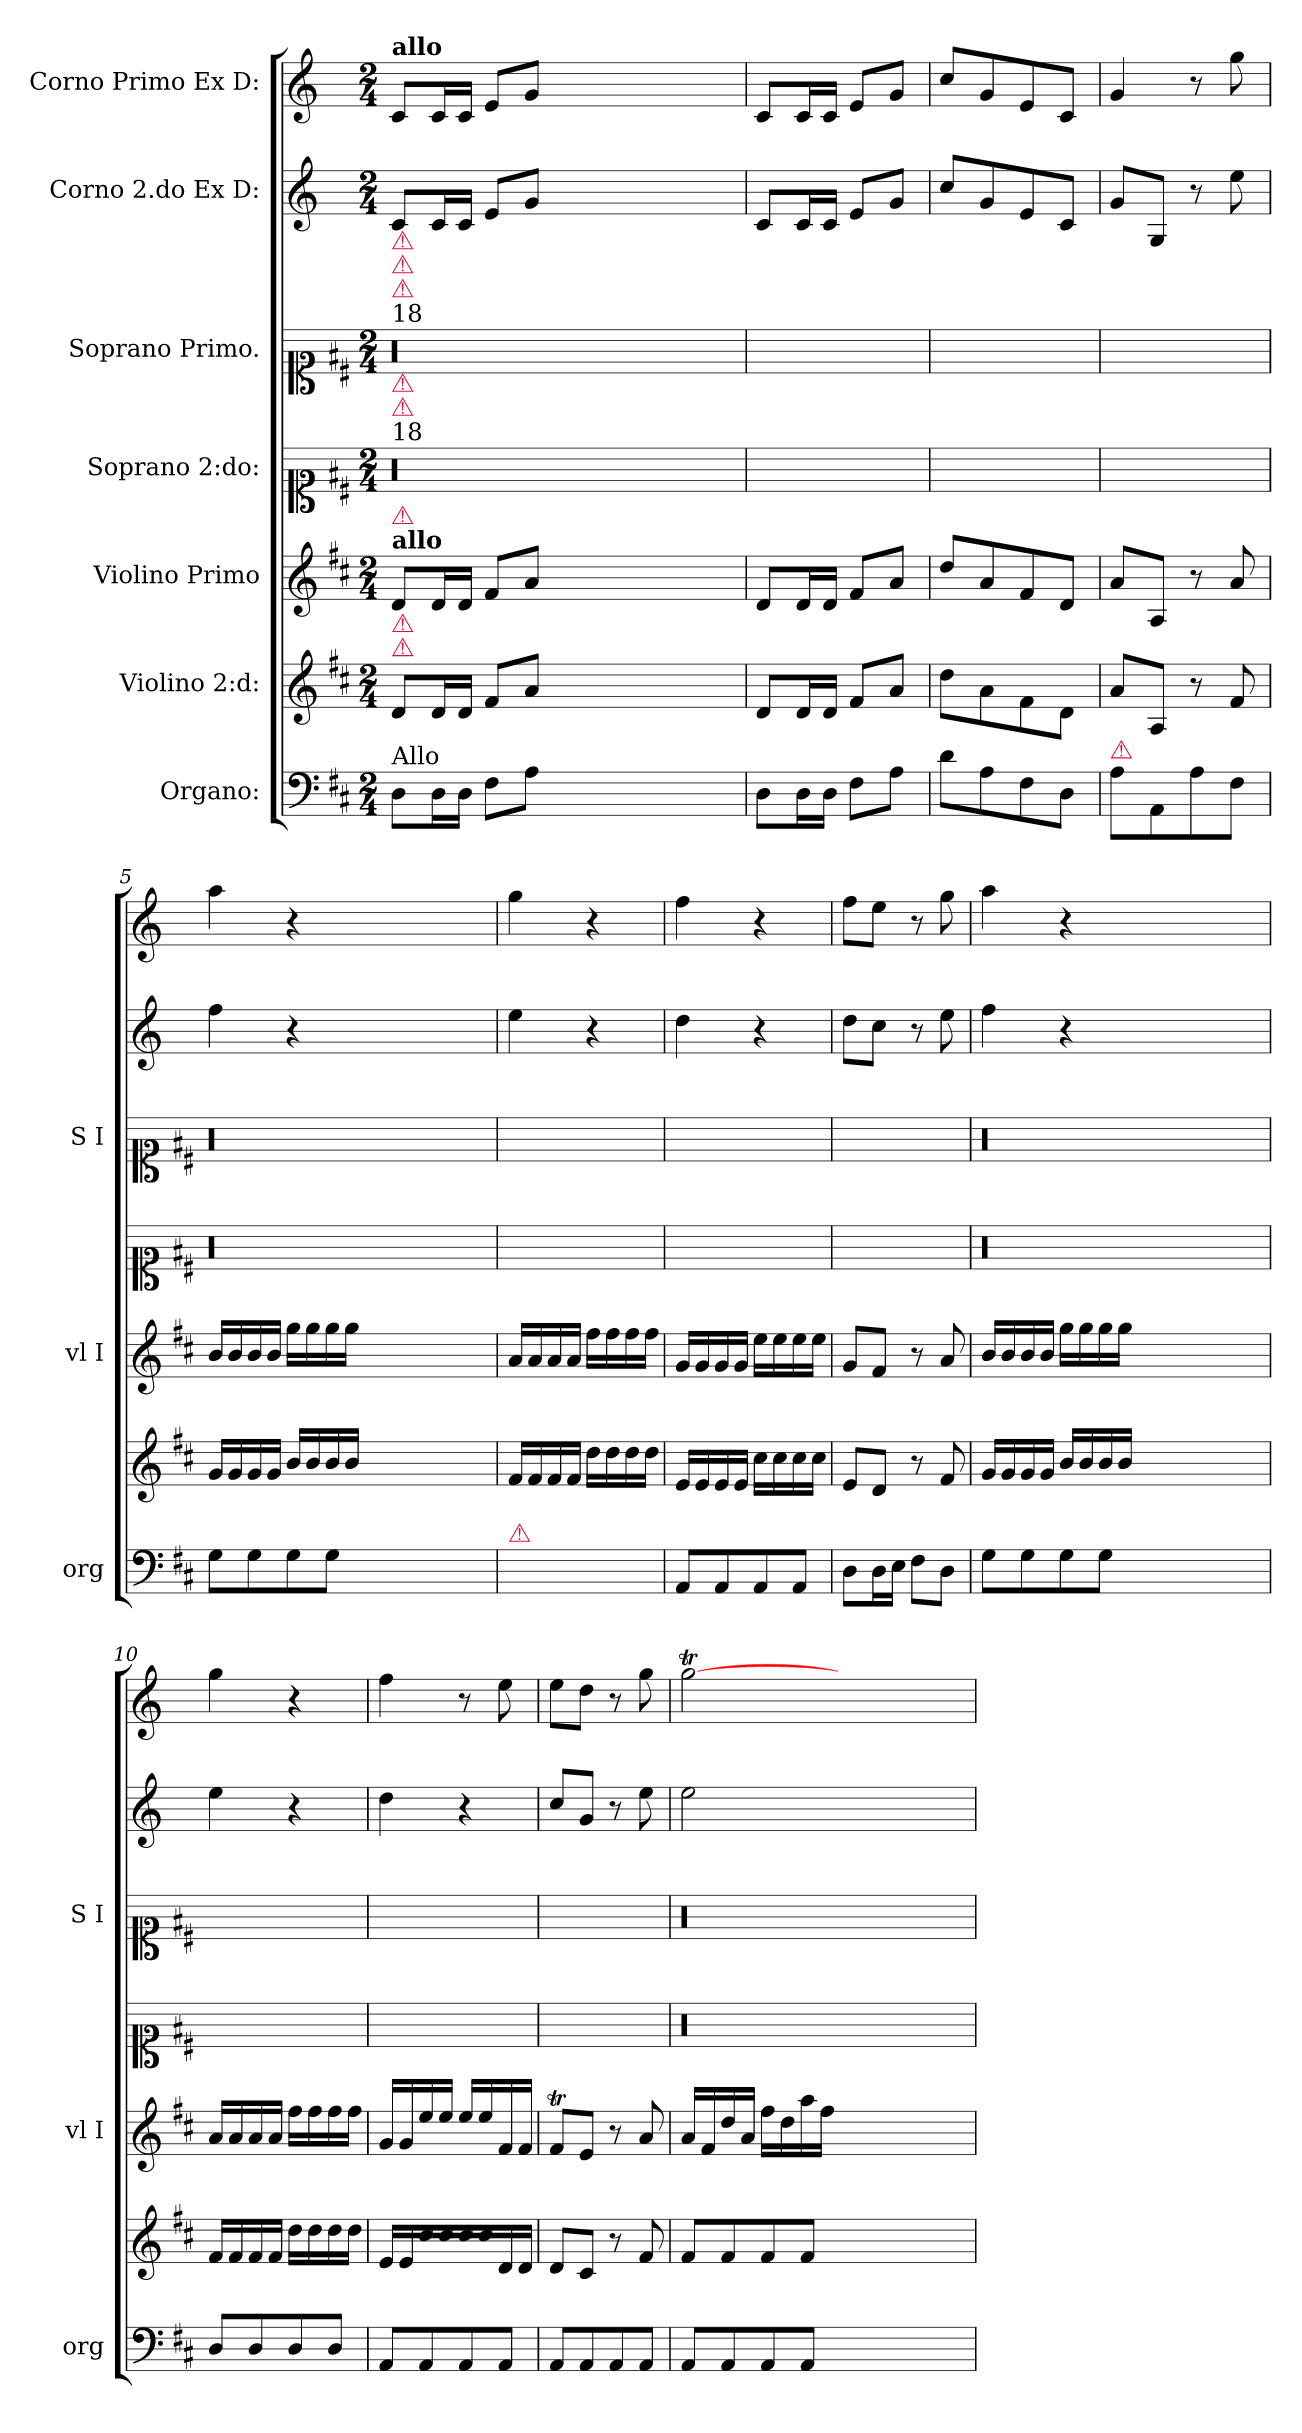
**kern	**kern	**kern	**kern	**kern	**kern	**kern
*part7	*part6	*part5	*part4	*part3	*part2	*part1
*staff7	*staff6	*staff5	*staff4	*staff3	*staff2	*staff1
*I"Organo:	*I"Violino 2:d:	*I"Violino Primo	*I"Soprano 2:do:	*I"Soprano Primo.	*I"Corno 2.do Ex D:	*I"Corno Primo Ex D:
*I'org	*	*I'vl I	*	*I'S I	*	*
*clefF4	*clefG2	*clefG2	*clefC1	*clefC1	*clefG2	*clefG2
*	*	*	*	*	*ITrd6c10	*ITrd6c10
*k[f#c#]	*k[f#c#]	*k[f#c#]	*k[f#c#]	*k[f#c#]	*k[f#c#]	*k[f#c#]
*M2/4	*M2/4	*M2/4	*M2/4	*M2/4	*M2/4	*M2/4
=1	=1	=1	=1	=1	=1	=1
!	!	!	!	!	!	!LO:TX:a:B:t=allo
!	!	!	!	!LO:TX:a:t=18	!	!
!	!	!	!	!LO:TX:a:color=crimson:t=⚠	!	!
!	!	!	!	!LO:TX:a:color=crimson:t=⚠	!	!
!	!	!	!	!LO:TX:a:color=crimson:t=⚠	!	!
!	!	!	!LO:TX:a:t=18	!	!	!
!	!	!	!LO:TX:a:color=crimson:t=⚠	!	!	!
!	!	!	!LO:TX:a:color=crimson:t=⚠	!	!	!
!	!	!LO:TX:a:B:t=allo	!	!	!	!
!	!	!LO:TX:a:color=crimson:t=⚠	!	!	!	!
!	!LO:TX:a:color=crimson:t=⚠	!	!	!	!	!
!	!LO:TX:a:color=crimson:t=⚠	!	!	!	!	!
!LO:TX:a:t=Allo	!	!	!	!	!	!
!	!	!	!LO:N:vis=00	!LO:N:vis=00	!	!
8D\L	8d/L	8d/L	0r	0r	8D/L	8D/L
16D\L	16d/L	16d/L	.	.	16D/L	16D/L
16D\JJ	16d/JJ	16d/JJ	.	.	16D/JJ	16D/JJ
8F#\L	8f#/L	8f#/L	.	.	8F#/L	8F#/L
8A\J	8a/J	8a/J	.	.	8A/J	8A/J
1.ryy	1.ryy	1.ryy	.	.	1.ryy	1.ryy
=2	=2	=2	=2	=2	=2	=2
8D\L	8d/L	8d/L	2ryy	2ryy	8D/L	8D/L
16D\L	16d/L	16d/L	.	.	16D/L	16D/L
16D\JJ	16d/JJ	16d/JJ	.	.	16D/JJ	16D/JJ
8F#\L	8f#/L	8f#/L	.	.	8F#/L	8F#/L
8A\J	8a/J	8a/J	.	.	8A/J	8A/J
=3	=3	=3	=3	=3	=3	=3
8d\L	8dd\L	8dd/L	2ryy	2ryy	8d/L	8d/L
8A\	8a\	8a/	.	.	8A/	8A/
8F#\	8f#\	8f#/	.	.	8F#/	8F#/
8D\J	8d\J	8d/J	.	.	8D/J	8D/J
=4	=4	=4	=4	=4	=4	=4
!LO:TX:a:color=crimson:t=⚠	!	!	!	!	!	!
8A\L	8a/L	8a/L	2ryy	2ryy	8A/L	4A/
8AA/	8A/J	8A/J	.	.	8AA/J	.
8A\	8r	8r	.	.	8r	8r
8F#\J	8f#/	8a/	.	.	8f#\	8a\
=5	=5	=5	=5	=5	=5	=5
!	!	!	!LO:N:vis=00	!LO:N:vis=00	!	!
8G\L	16g/LL	16b/LL	0r	0r	4g\	4b\
.	16g/	16b/	.	.	.	.
8G\	16g/	16b/	.	.	.	.
.	16g/JJ	16b/JJ	.	.	.	.
8G\	16b/LL	16gg\LL	.	.	4r	4r
.	16b/	16gg\	.	.	.	.
8G\J	16b/	16gg\	.	.	.	.
.	16b/JJ	16gg\JJ	.	.	.	.
1.ryy	1.ryy	1.ryy	.	.	1.ryy	1.ryy
=6	=6	=6	=6	=6	=6	=6
!LO:TX:a:color=crimson:t=⚠	!	!	!	!	!	!
2ryy	16f#/LL	16a/LL	2ryy	2ryy	4f#\	4a\
.	16f#/	16a/	.	.	.	.
.	16f#/	16a/	.	.	.	.
.	16f#/JJ	16a/JJ	.	.	.	.
.	16dd\LL	16ff#\LL	.	.	4r	4r
.	16dd\	16ff#\	.	.	.	.
.	16dd\	16ff#\	.	.	.	.
.	16dd\JJ	16ff#\JJ	.	.	.	.
=7	=7	=7	=7	=7	=7	=7
8AA/L	16e/LL	16g/LL	2ryy	2ryy	4e\	4g\
.	16e/	16g/	.	.	.	.
8AA/	16e/	16g/	.	.	.	.
.	16e/JJ	16g/JJ	.	.	.	.
8AA/	16cc#\LL	16ee\LL	.	.	4r	4r
.	16cc#\	16ee\	.	.	.	.
8AA/J	16cc#\	16ee\	.	.	.	.
.	16cc#\JJ	16ee\JJ	.	.	.	.
=8	=8	=8	=8	=8	=8	=8
8D\L	8e/L	8g/L	2ryy	2ryy	8e\L	8g\L
16D\L	8d/J	8f#/J	.	.	8d\J	8f#\J
16E\JJ	.	.	.	.	.	.
8F#\L	8r	8r	.	.	8r	8r
8D\J	8f#/	8a/	.	.	8f#\	8a\
=9	=9	=9	=9	=9	=9	=9
!	!	!	!LO:N:vis=00	!LO:N:vis=00	!	!
8G\L	16g/LL	16b/LL	0r	0r	4g\	4b\
.	16g/	16b/	.	.	.	.
8G\	16g/	16b/	.	.	.	.
.	16g/JJ	16b/JJ	.	.	.	.
8G\	16b/LL	16gg\LL	.	.	4r	4r
.	16b/	16gg\	.	.	.	.
8G\J	16b/	16gg\	.	.	.	.
.	16b/JJ	16gg\JJ	.	.	.	.
1.ryy	1.ryy	1.ryy	.	.	1.ryy	1.ryy
=10	=10	=10	=10	=10	=10	=10
8D/L	16f#/LL	16a/LL	2ryy	2ryy	4f#\	4a\
.	16f#/	16a/	.	.	.	.
8D/	16f#/	16a/	.	.	.	.
.	16f#/JJ	16a/JJ	.	.	.	.
8D/	16dd\LL	16ff#\LL	.	.	4r	4r
.	16dd\	16ff#\	.	.	.	.
8D/J	16dd\	16ff#\	.	.	.	.
.	16dd\JJ	16ff#\JJ	.	.	.	.
=11	=11	=11	=11	=11	=11	=11
8AA/L	16e/LL	16g/LL	2ryy	2ryy	4e\	4g\
.	16e/	16g/	.	.	.	.
8AA/	16cc#/	16ee/	.	.	.	.
.	16cc#/	16ee/JJ	.	.	.	.
8AA/	16cc#/	16ee/LL	.	.	4r	8r
.	16cc#/	16ee/	.	.	.	.
8AA/J	16d/	16f#/	.	.	.	8f#\
.	16d/JJ	16f#/JJ	.	.	.	.
=12	=12	=12	=12	=12	=12	=12
8AA/L	8d/L	8f#t/L	2ryy	2ryy	8d/L	8f#\L
8AA/	8c#/J	8e/J	.	.	8A/J	8e\J
8AA/	8r	8r	.	.	8r	8r
8AA/J	8f#/	8a/	.	.	8f#\	8a\
=13	=13	=13	=13	=13	=13	=13
!	!	!	!LO:N:vis=00	!LO:N:vis=00	!	!
8AA/L	8f#/L	16a/LL	0r	0r	2f#\	[2aT\
.	.	16f#/	.	.	.	.
8AA/	8f#/	16dd/	.	.	.	.
.	.	16a/JJ	.	.	.	.
8AA/	8f#/	16ff#\LL	.	.	.	.
.	.	16dd\	.	.	.	.
8AA/J	8f#/J	16aa\	.	.	.	.
.	.	16ff#\JJ	.	.	.	.
1.ryy	1.ryy	1.ryy	.	.	1.ryy	1.ryy
=	=	=	=	=	=	=
*-	*-	*-	*-	*-	*-	*-
